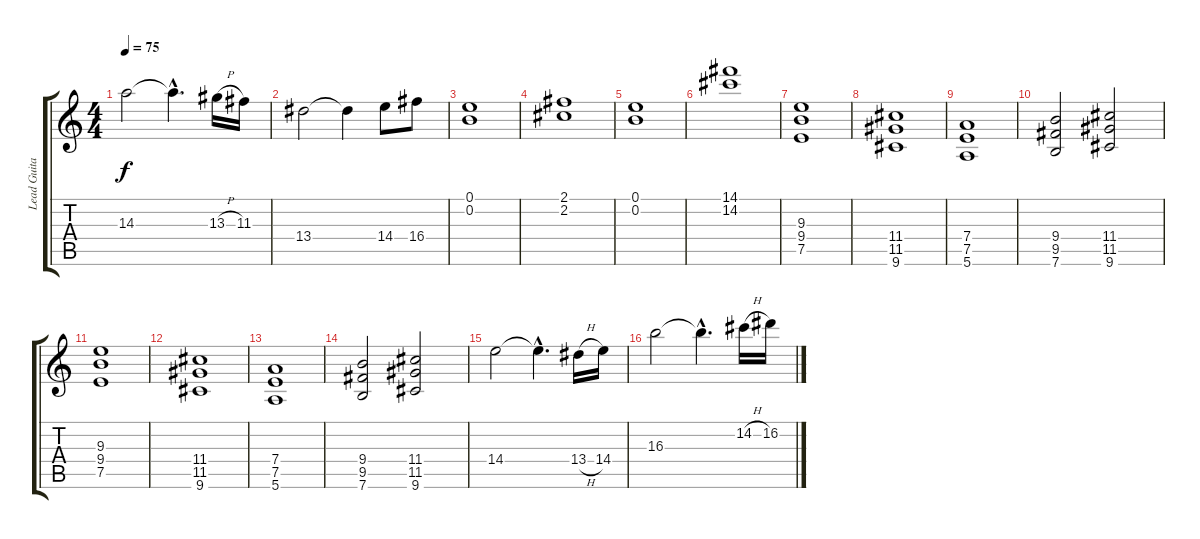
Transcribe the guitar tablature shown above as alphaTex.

\track ("Lead Guitar" "Lead Guita") {instrument overdrivenguitar}
\staff {score tabs}
\tuning (E4 B3 G3 D3 A2 E2) {hide}
\ts (4 4)
\tempo 75
\clef g2
\ks c
14.3.2{dy f} 14.3{hac t}.4{d} 13.3{h}.16 11.3.16 |
13.4.2 13.4{t}.4 14.4.8 16.4.8 |
(0.1 0.2).1{volume 14} |
(2.1 2.2).1 |
(0.1 0.2).1 |
(14.1 14.2).1 |
(9.3 9.4 7.5).1 |
(11.4 11.5 9.6).1 |
(7.4 7.5 5.6).1 |
(9.4 9.5 7.6).2 (11.4 11.5 9.6).2 |
(9.3 9.4 7.5).1 |
(11.4 11.5 9.6).1 |
(7.4 7.5 5.6).1 |
(9.4 9.5 7.6).2 (11.4 11.5 9.6).2 |
14.4.2{volume 16} 14.4{hac t}.4{d} 13.4{h}.16 14.4.16 |
16.3.2 16.3{hac t}.4{d} 14.2{h}.16 16.2.16
